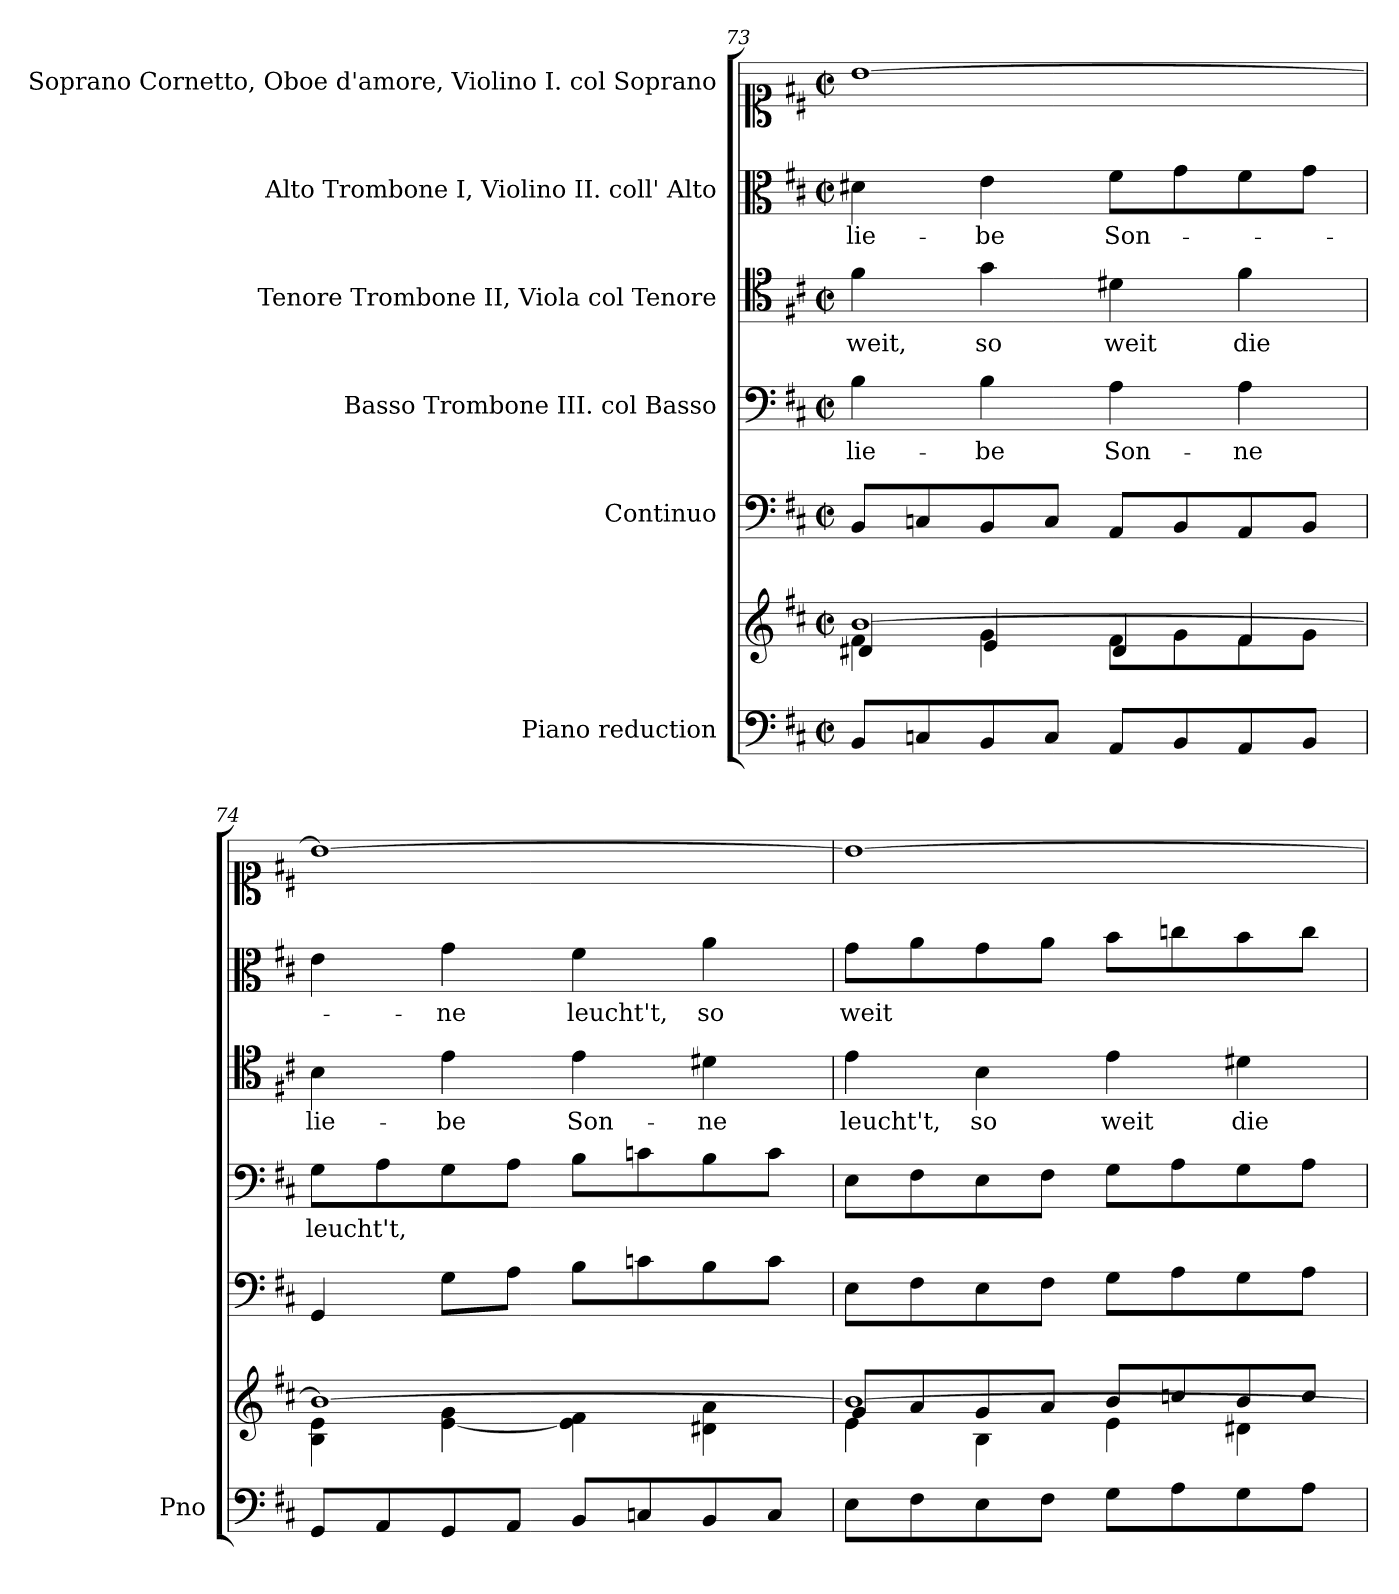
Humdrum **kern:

**kern	**kern	**kern	**kern	**text	**kern	**text	**kern	**text	**kern
*part6	*part6	*part5	*part4	*part4	*part3	*part3	*part2	*part2	*part1
*staff7	*staff6	*staff5	*staff4	*staff4	*staff3	*staff3	*staff2	*staff2	*staff1
*I"Piano reduction	*	*I"Continuo	*I"Basso  Trombone III. col Basso	*	*I"Tenore Trombone II, Viola col Tenore	*	*I"Alto Trombone I, Violino II.  coll' Alto	*	*I"Soprano Cornetto, Oboe d'amore, Violino I. col Soprano
*I'Pno	*	*	*	*	*	*	*	*	*
*clefF4	*clefG2	*clefF4	*clefF4	*	*clefC4	*	*clefC3	*	*clefC1
*k[f#c#]	*k[f#c#]	*k[f#c#]	*k[f#c#]	*	*k[f#c#]	*	*k[f#c#]	*	*k[f#c#]
*M2/2	*M2/2	*M2/2	*M2/2	*	*M2/2	*	*M2/2	*	*M2/2
*met(c|)	*met(c|)	*met(c|)	*met(c|)	*	*met(c|)	*	*met(c|)	*	*met(c|)
=73	=73	=73	=73	=73	=73	=73	=73	=73	=73
*	*^	*	*	*	*	*	*	*	*
*	*	*^	*	*	*	*	*	*	*	*
!	!	!	!	!	!	!LO:LY:b	!	!LO:LY:b	!	!LO:LY:b	!
8BB/L	[1b	4f#\	4d#X/	8BB/L	4B\	lie-	4f#\	weit,	4d#X\	lie-	[1b
8Cn/	.	.	.	8Cn/	.	.	.	.	.	.	.
!	!	!	!	!	!	!LO:LY:b	!	!LO:LY:b	!	!LO:LY:b	!
8BB/	.	4g\	4e/	8BB/	4B\	-be	4g\	so	4e\	-be	.
8C/J	.	.	.	8C/J	.	.	.	.	.	.	.
!	!	!	!	!	!	!LO:LY:b	!	!LO:LY:b	!	!LO:LY:b	!
8AA/L	.	8f#\L	4d#/	8AA/L	4A\	Son-	4d#X\	weit	8f#\L	Son-	.
8BB/	.	8g\	.	8BB/	.	.	.	.	8g\	.	.
!	!	!	!	!	!	!LO:LY:b	!	!LO:LY:b	!	!	!
8AA/	.	8f#\	4f#/	8AA/	4A\	-ne	4f#\	die	8f#\	.	.
8BB/J	.	8g\J	.	8BB/J	.	.	.	.	8g\J	.	.
*	*	*v	*v	*	*	*	*	*	*	*	*
=74	=74	=74	=74	=74	=74	=74	=74	=74	=74	=74
!	!	!	!	!	!LO:LY:b	!	!LO:LY:b	!	!	!
8GG/L	1b_	4B\ 4e\	4GG/	8G\L	leucht't,	4B\	lie-	4e\	.	1b_
8AA/	.	.	.	8A\	.	.	.	.	.	.
!	!	!	!	!	!	!	!LO:LY:b	!	!LO:LY:b	!
8GG/	.	[4e\ 4g\	8G\L	8G\	.	4e\	-be	4g\	-ne	.
8AA/J	.	.	8A\J	8A\J	.	.	.	.	.	.
!	!	!	!	!	!	!	!LO:LY:b	!	!LO:LY:b	!
8BB/L	.	4e\] 4f#\	8B\L	8B\L	.	4e\	Son-	4f#\	leucht't,	.
8Cn/	.	.	8cn\	8cn\	.	.	.	.	.	.
!	!	!	!	!	!	!	!LO:LY:b	!	!LO:LY:b	!
8BB/	.	4d#X\ 4a\	8B\	8B\	.	4d#X\	-ne	4a\	so	.
8C/J	.	.	8c\J	8c\J	.	.	.	.	.	.
!!LO:LB:g=z
=75	=75	=75	=75	=75	=75	=75	=75	=75	=75	=75
*	*	*^	*	*	*	*	*	*	*	*
!	!	!	!	!	!	!	!	!LO:LY:b	!	!LO:LY:b	!
8E\L	1b_	4e\	8g/L	8E\L	8E\L	.	4e\	leucht't,	8g\L	weit	1b_
8F#\	.	.	8a/	8F#\	8F#\	.	.	.	8a\	.	.
!	!	!	!	!	!	!	!	!LO:LY:b	!	!	!
8E\	.	4B\	8g/	8E\	8E\	.	4B\	so	8g\	.	.
8F#\J	.	.	8a/J	8F#\J	8F#\J	.	.	.	8a\J	.	.
!	!	!	!	!	!	!	!	!LO:LY:b	!	!	!
8G\L	.	4e\	8b/L	8G\L	8G\L	.	4e\	weit	8b\L	.	.
8A\	.	.	8ccn/	8A\	8A\	.	.	.	8ccn\	.	.
!	!	!	!	!	!	!	!	!LO:LY:b	!	!	!
8G\	.	4d#X\	8b/	8G\	8G\	.	4d#X\	die	8b\	.	.
8A\J	.	.	8cc/J	8A\J	8A\J	.	.	.	8cc\J	.	.
*	*v	*v	*v	*	*	*	*	*	*	*	*
=	=	=	=	=	=	=	=	=	=
*-	*-	*-	*-	*-	*-	*-	*-	*-	*-
